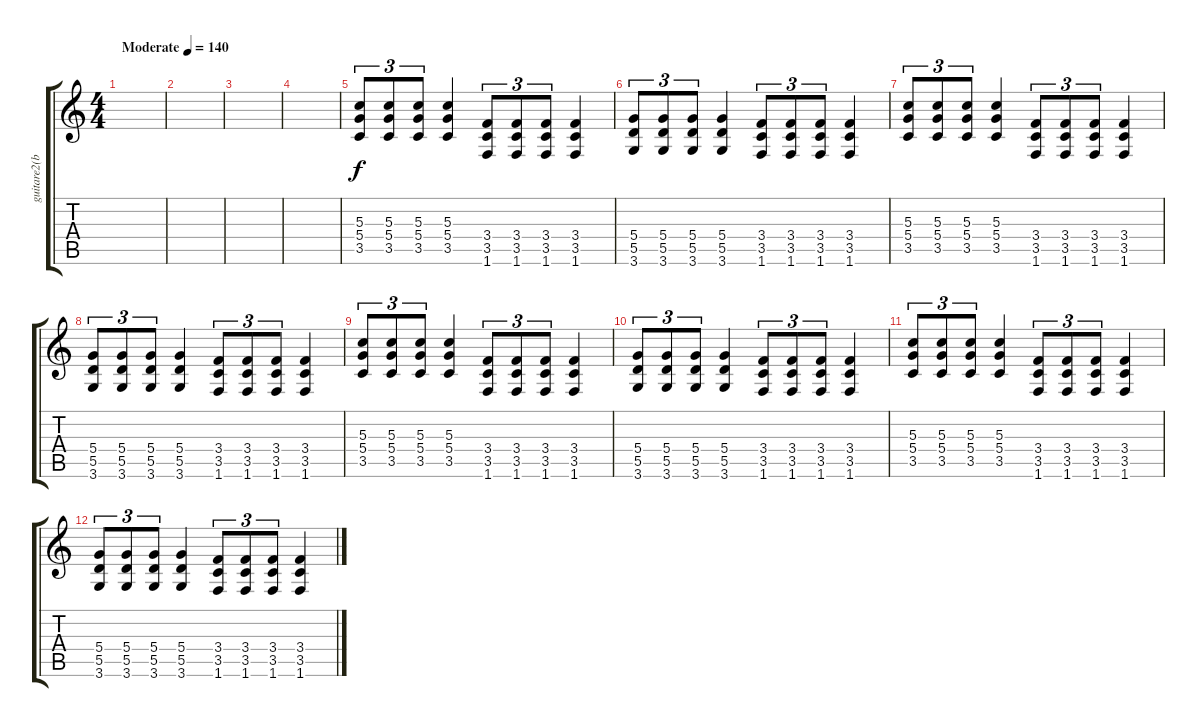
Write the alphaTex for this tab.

\track ("guitare2(billy joe)" "guitare2(b") {instrument overdrivenguitar}
\staff {score tabs}
\tuning (E4 B3 G3 D3 A2 E2) {hide}
\ts (4 4)
\tempo (140 "Moderate")
\clef g2
\ks c
|
|
|
|
(5.3 5.4 3.5).8{tu (3 2)} (5.3 5.4 3.5).8{tu (3 2)} (5.3 5.4 3.5).8{tu (3 2)} (5.3 5.4 3.5).4 (3.4 3.5 1.6).8{tu (3 2)} (3.4 3.5 1.6).8{tu (3 2)} (3.4 3.5 1.6).8{tu (3 2)} (3.4 3.5 1.6).4 |
(5.4 5.5 3.6).8{tu (3 2)} (5.4 5.5 3.6).8{tu (3 2)} (5.4 5.5 3.6).8{tu (3 2)} (5.4 5.5 3.6).4 (3.4 3.5 1.6).8{tu (3 2)} (3.4 3.5 1.6).8{tu (3 2)} (3.4 3.5 1.6).8{tu (3 2)} (3.4 3.5 1.6).4 |
(5.3 5.4 3.5).8{tu (3 2)} (5.3 5.4 3.5).8{tu (3 2)} (5.3 5.4 3.5).8{tu (3 2)} (5.3 5.4 3.5).4 (3.4 3.5 1.6).8{tu (3 2)} (3.4 3.5 1.6).8{tu (3 2)} (3.4 3.5 1.6).8{tu (3 2)} (3.4 3.5 1.6).4 |
(5.4 5.5 3.6).8{tu (3 2)} (5.4 5.5 3.6).8{tu (3 2)} (5.4 5.5 3.6).8{tu (3 2)} (5.4 5.5 3.6).4 (3.4 3.5 1.6).8{tu (3 2)} (3.4 3.5 1.6).8{tu (3 2)} (3.4 3.5 1.6).8{tu (3 2)} (3.4 3.5 1.6).4 |
(5.3 5.4 3.5).8{tu (3 2)} (5.3 5.4 3.5).8{tu (3 2)} (5.3 5.4 3.5).8{tu (3 2)} (5.3 5.4 3.5).4 (3.4 3.5 1.6).8{tu (3 2)} (3.4 3.5 1.6).8{tu (3 2)} (3.4 3.5 1.6).8{tu (3 2)} (3.4 3.5 1.6).4 |
(5.4 5.5 3.6).8{tu (3 2)} (5.4 5.5 3.6).8{tu (3 2)} (5.4 5.5 3.6).8{tu (3 2)} (5.4 5.5 3.6).4 (3.4 3.5 1.6).8{tu (3 2)} (3.4 3.5 1.6).8{tu (3 2)} (3.4 3.5 1.6).8{tu (3 2)} (3.4 3.5 1.6).4 |
(5.3 5.4 3.5).8{tu (3 2)} (5.3 5.4 3.5).8{tu (3 2)} (5.3 5.4 3.5).8{tu (3 2)} (5.3 5.4 3.5).4 (3.4 3.5 1.6).8{tu (3 2)} (3.4 3.5 1.6).8{tu (3 2)} (3.4 3.5 1.6).8{tu (3 2)} (3.4 3.5 1.6).4 |
(5.4 5.5 3.6).8{tu (3 2)} (5.4 5.5 3.6).8{tu (3 2)} (5.4 5.5 3.6).8{tu (3 2)} (5.4 5.5 3.6).4 (3.4 3.5 1.6).8{tu (3 2)} (3.4 3.5 1.6).8{tu (3 2)} (3.4 3.5 1.6).8{tu (3 2)} (3.4 3.5 1.6).4
